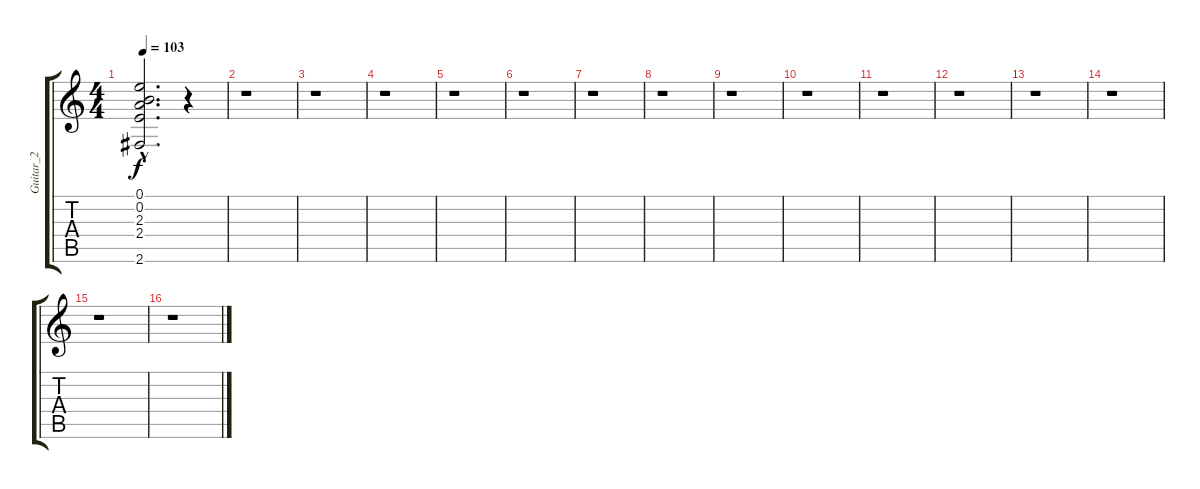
\track ("Guitar_2" "Guitar_2") {instrument distortionguitar}
\staff {score tabs}
\tuning (E4 B3 G3 D3 A2 E2) {hide}
\ts (4 4)
\tempo 103
\clef g2
\ks c
(0.1{hac} 0.2{hac} 2.3{hac} 2.4{hac} 2.6{hac}).2{d dy f} r.4 |
r.1 |
r.1 |
r.1 |
r.1 |
r.1 |
r.1 |
r.1 |
r.1 |
r.1 |
r.1 |
r.1 |
r.1 |
r.1 |
r.1 |
r.1
